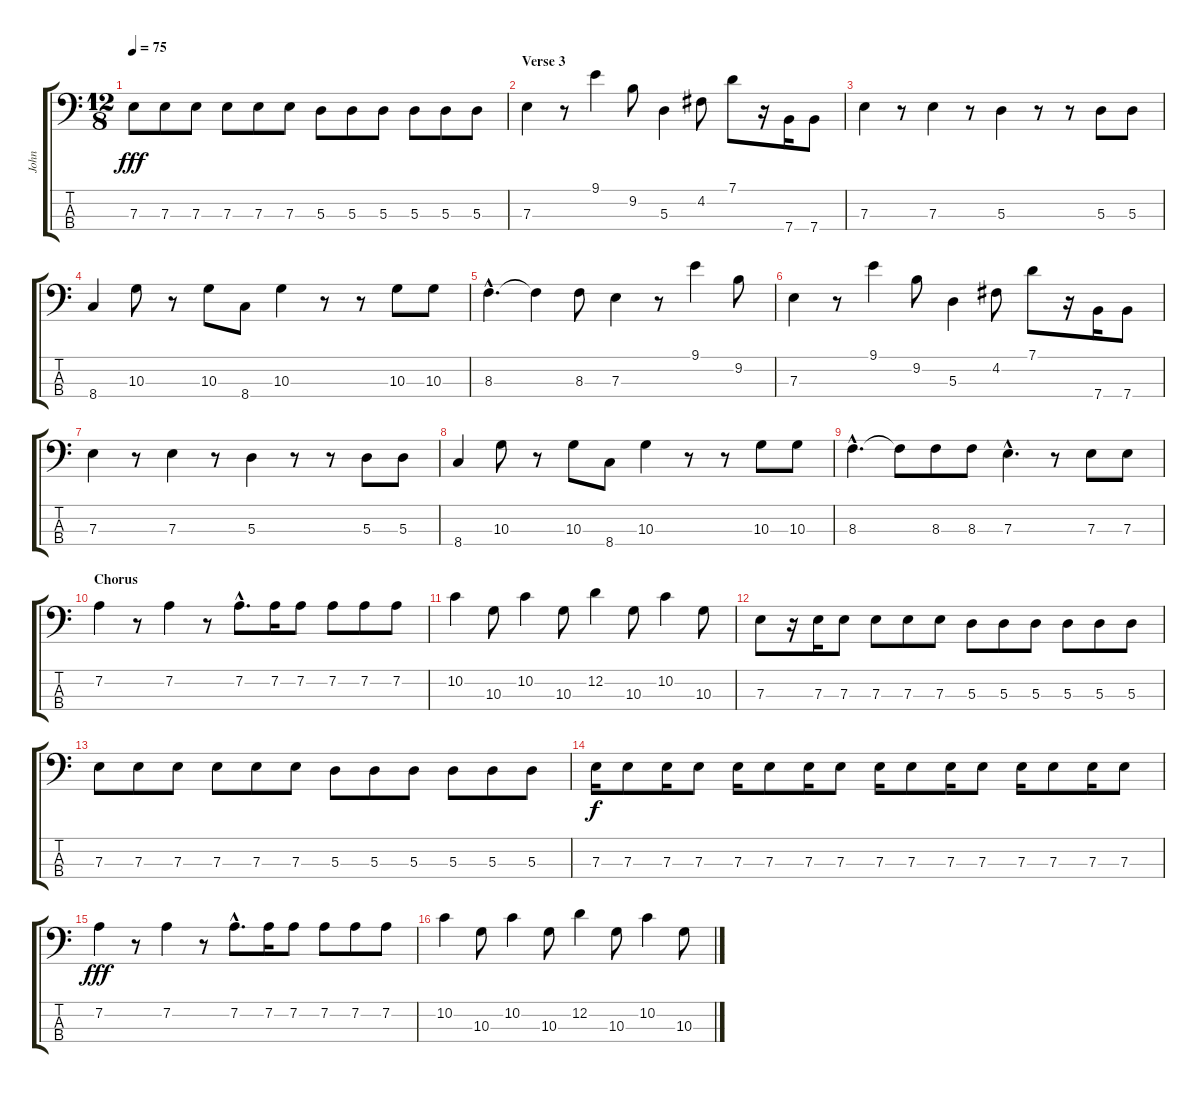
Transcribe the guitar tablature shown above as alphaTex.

\track ("John" "John") {instrument electricbasspick}
\staff {score tabs}
\tuning (G2 D2 A1 E1) {hide}
\ts (12 8)
\tempo 75
\clef f4
\ks c
7.3.8{dy fff} 7.3.8 7.3.8 7.3.8 7.3.8 7.3.8 5.3.8 5.3.8 5.3.8 5.3.8 5.3.8 5.3.8 |
\section ("" "Verse 3")
7.3.4 r.8 9.1.4 9.2.8 5.3.4 4.2.8 7.1.8 r.16 7.4.16 7.4.8 |
7.3.4 r.8 7.3.4 r.8 5.3.4 r.8 r.8 5.3.8 5.3.8 |
8.4.4 10.3.8 r.8 10.3.8 8.4.8 10.3.4 r.8 r.8 10.3.8 10.3.8 |
8.3{hac}.4{d} 8.3{t}.4 8.3.8 7.3.4 r.8 9.1.4 9.2.8 |
7.3.4 r.8 9.1.4 9.2.8 5.3.4 4.2.8 7.1.8 r.16 7.4.16 7.4.8 |
7.3.4 r.8 7.3.4 r.8 5.3.4 r.8 r.8 5.3.8 5.3.8 |
8.4.4 10.3.8 r.8 10.3.8 8.4.8 10.3.4 r.8 r.8 10.3.8 10.3.8 |
8.3{hac}.4{d} 8.3{t}.8 8.3.8 8.3.8 7.3{hac}.4{d} r.8 7.3.8 7.3.8 |
\section ("" "Chorus")
7.2.4 r.8 7.2.4 r.8 7.2{hac}.8{d} 7.2.16 7.2.8 7.2.8 7.2.8 7.2.8 |
10.2.4 10.3.8 10.2.4 10.3.8 12.2.4 10.3.8 10.2.4 10.3.8 |
7.3.8 r.16 7.3.16 7.3.8 7.3.8 7.3.8 7.3.8 5.3.8 5.3.8 5.3.8 5.3.8 5.3.8 5.3.8 |
7.3.8 7.3.8 7.3.8 7.3.8 7.3.8 7.3.8 5.3.8 5.3.8 5.3.8 5.3.8 5.3.8 5.3.8 |
7.3.16{dy f} 7.3.8 7.3.16 7.3.8 7.3.16 7.3.8 7.3.16 7.3.8 7.3.16 7.3.8 7.3.16 7.3.8 7.3.16 7.3.8 7.3.16 7.3.8 |
7.2.4{dy fff} r.8 7.2.4 r.8 7.2{hac}.8{d} 7.2.16 7.2.8 7.2.8 7.2.8 7.2.8 |
10.2.4 10.3.8 10.2.4 10.3.8 12.2.4 10.3.8 10.2.4 10.3.8
